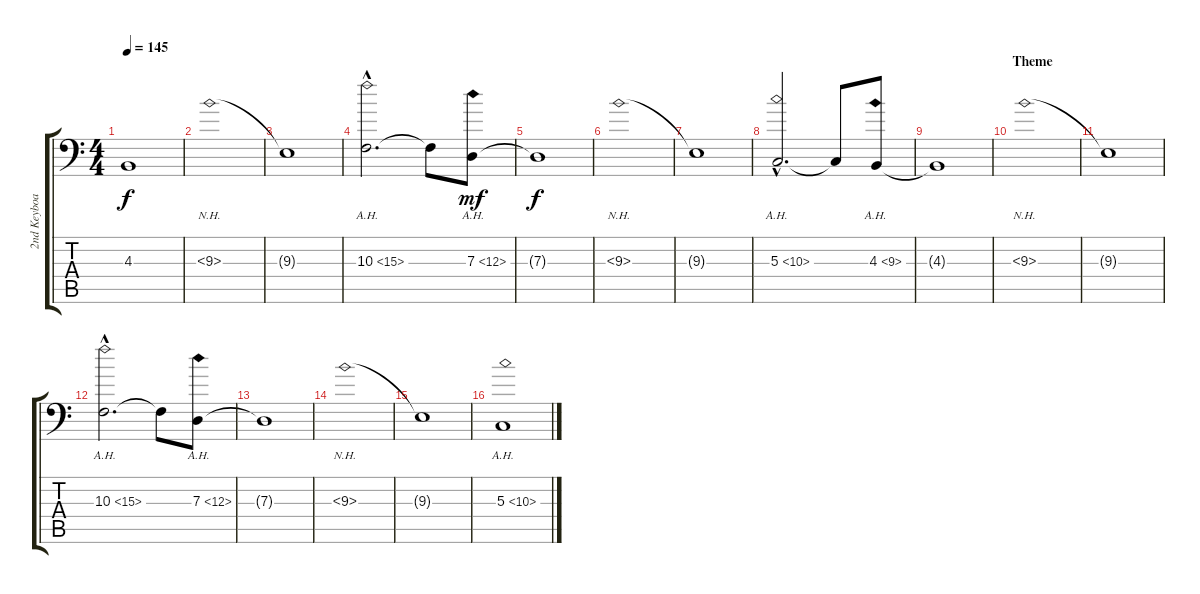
\track ("2nd Keyboard Synth" "2nd Keyboa") {instrument choiraahs}
\staff {score tabs}
\tuning (E3 B2 G2 D2 A1 E1) {hide}
\ts (4 4)
\tempo 145
\clef f4
\ks c
4.3{t}.1{dy f} |
9.3{nh}.1{instrument stringensemble1} |
9.3{t}.1 |
10.3{ah 5 hac}.2{d instrument stringensemble1} 10.3{t}.8 7.3{ah 5}.8{dy mf} |
7.3{t}.1{dy f} |
9.3{nh}.1{instrument stringensemble1} |
9.3{t}.1 |
5.3{ah 5 hac}.2{d instrument stringensemble1} 5.3{t}.8 4.3{ah 5}.8 |
4.3{t}.1 |
\section ("" "Theme")
9.3{nh}.1{instrument stringensemble1} |
9.3{t}.1 |
10.3{ah 5 hac}.2{d instrument stringensemble1} 10.3{t}.8 7.3{ah 5}.8 |
7.3{t}.1 |
9.3{nh}.1{instrument stringensemble1} |
9.3{t}.1 |
5.3{ah 5}.1{instrument stringensemble1}
